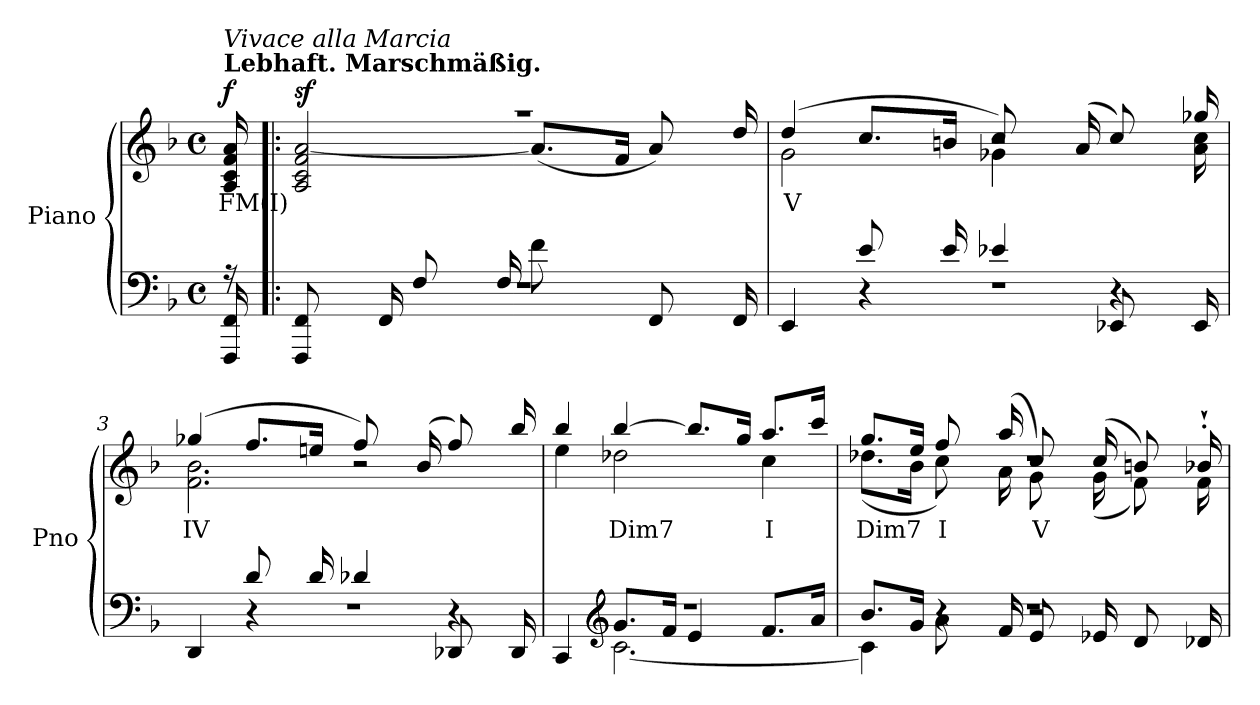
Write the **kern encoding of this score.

**kern	**kern	**text	**dynam
*part1	*part1	*part1	*part1
*staff2	*staff1	*staff1	*staff1/2
*I"Piano	*	*	*
*I'Pno	*	*	*
*clefF4	*clefG2	*	*
*k[b-]	*k[b-]	*	*
*M4/4	*M4/4	*	*
*met(c)	*met(c)	*	*
=	=	=	=
*^	*	*	*
!	!	!LO:TX:a:B:t=Lebhaft. Marschmäßig.	!	!
!	!	!LO:TX:a:i:t=Vivace alla Marcia	!	!
!	!	!	!LO:LY:b	!LO:DY:b
16r	16FFF/ 16FF/	16A/ 16c/ 16f/ 16a/	FM(I)	f
=1!|:	=1!|:	=1!|:	=1!|:	=1!|:
*	*^	*^	*	*
!	!	!	!	!	!	!LO:DY:b
1r	1r	8FFF/ 8FF/	1r	2A/ 2c/ 2f/ [2a/	.	sf
.	.	16ryy	.	.	.	.
.	.	16FF/	.	.	.	.
.	.	8F/	.	.	.	.
.	.	16ryy	.	.	.	.
.	.	16F/	.	.	.	.
.	.	8f\	.	(<8.a/L]	.	.
.	.	8ryy	.	.	.	.
.	.	.	.	16f/Jk	.	.
.	.	8FF/	.	8a/)	.	.
.	.	16ryy	.	16ryy	.	.
.	.	16FF/	.	16dd/	.	.
=2	=2	=2	=2	=2	=2	=2
!	!	!	!	!	!LO:LY:b	!
*	*	*	*	*^	*	*
1r	4EE/	4ryy	(>4dd/	2g\	2ryy	V	.
.	4r	8e/	8.cc/L	.	.	.	.
.	.	16ryy	.	.	.	.	.
.	.	16e/	16bn/Jk	.	.	.	.
.	4e-X/	4ryy	2r	4g-X\	8cc/)	.	.
.	.	.	.	.	16ryy	.	.
.	.	.	.	.	(<16a/	.	.
.	4r	8EE-X/	.	8.ryy	8cc/)	.	.
.	.	16ryy	.	.	16ryy	.	.
.	.	16EE-/	.	16a\ 16cc\	16gg-X/	.	.
!!LO:LB:g=z	!!	!!
=3	=3	=3	=3	=3	=3	=3	=3
!	!	!	!	!	!	!LO:LY:b	!
1r	4DD/	4ryy	(>4gg-X/	2.f\ 2.b-\	2ryy	IV	.
.	4r	8d/	8.ff/L	.	.	.	.
.	.	16ryy	.	.	.	.	.
.	.	16d/	16een/Jk	.	.	.	.
.	4d-X/	4ryy	2r	.	8ff/)	.	.
.	.	.	.	.	16ryy	.	.
.	.	.	.	.	(<16b-/	.	.
.	4r	8DD-X/	.	4ryy	8ff/)	.	.
.	.	16ryy	.	.	16ryy	.	.
.	.	16DD-/	.	.	16bb-/	.	.
*	*	*	*	*v	*v	*	*
!!LO:LB:g=z
=4	=4	=4	=4	=4	=4	=4
1r	4CC/	4ryy	4bb-/	4ee\	.	.
*clefG2	*	*	*	*	*	*
!	!	!	!	!	!LO:LY:b	!
.	[2.c\	8.g/L	[4bb-/	2dd-X\	Dim7	.
.	.	16f/Jk	.	.	.	.
.	.	4e/	8.bb-/L]	.	.	.
.	.	.	16gg/Jk	.	.	.
!	!	!	!	!	!LO:LY:b	!
.	.	8.f/L	8.aa/L	4cc\	I	.
.	.	16a/Jk	16ccc/Jk	.	.	.
!!LO:LB:g=z
=5	=5	=5	=5	=5	=5	=5
!	!	!	!	!	!LO:LY:b	!
*	*	*	*	*^	*	*
1r	4c\]	8.b-/L	1r	(<8.dd-X\L	8.gg/L	Dim7	.
.	.	16g/Jk	.	16b-\Jk	16ee/Jk	.	.
!	!	!	!	!	!	!LO:LY:b	!
.	4r	8a\	.	8cc\)	8ff/	I	.
.	.	16ryy	.	16ryy	16ryy	.	.
.	.	16f/	.	16a\	(>16aa/	.	.
!	!	!	!	!	!	!LO:LY:b	!
.	2r	8e/	.	8g\	8cc/)	V	.
.	.	16ryy	.	16ryy	16ryy	.	.
.	.	16e-X/	.	(<16g\	(>16cc/	.	.
.	.	8d/	.	8f\)	8bn/)	.	.
.	.	16ryy	.	16ryy	16ryy	.	.
.	.	16d-X/	.	16f\	16b-X'`/	.	.
*v	*v	*v	*	*	*	*	*
*	*v	*v	*v	*	*
=	=	=	=
*-	*-	*-	*-
